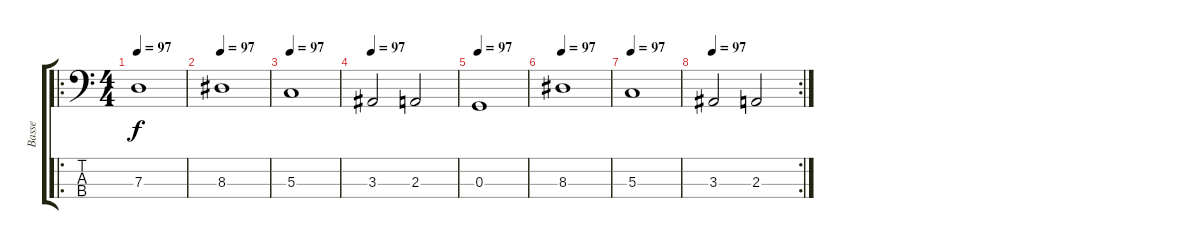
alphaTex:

\track ("Basse" "Basse") {instrument electricbasspick}
\staff {score tabs}
\tuning (F2 C2 G1 D1) {hide}
\ro
\ts (4 4)
\tempo 100
\tempo 97
\clef f4
\ks c
7.3.1{dy f} |
\tempo 100
\tempo 97
8.3.1 |
\tempo 100
\tempo 97
5.3.1 |
\tempo 100
\tempo 97
3.3.2 2.3.2 |
\tempo 100
\tempo 97
0.3.1 |
\tempo 100
\tempo 97
8.3.1 |
\tempo 100
\tempo 97
5.3.1 |
\rc 2
\tempo 100
\tempo 97
3.3.2 2.3.2
